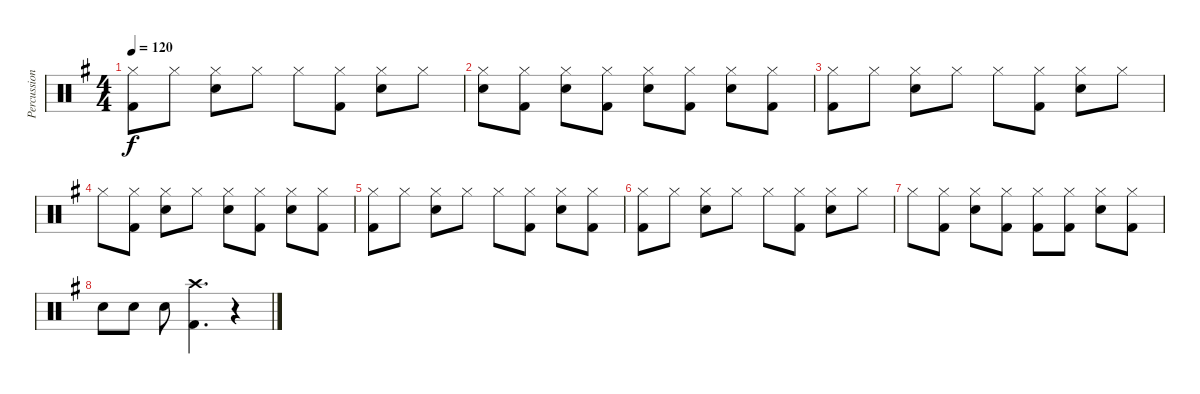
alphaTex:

\track ("Percussion" "Percussion") {instrument percussion}
\staff {score}
\articulation defaults
\ts (4 4)
\tempo 120
\clef neutral
\ks g
("Hi-Hat (closed)" "Kick (hit) 2").8{dy f} "Hi-Hat (closed)".8 ("Hi-Hat (closed)" "Snare (hit) 2").8 "Hi-Hat (closed)".8 "Hi-Hat (closed)".8 ("Hi-Hat (closed)" "Kick (hit) 2").8 ("Hi-Hat (closed)" "Snare (hit) 2").8 "Hi-Hat (closed)".8 |
("Hi-Hat (closed)" "Snare (hit) 2").8 ("Hi-Hat (closed)" "Kick (hit) 2").8 ("Hi-Hat (closed)" "Snare (hit) 2").8 ("Hi-Hat (closed)" "Kick (hit) 2").8 ("Hi-Hat (closed)" "Snare (hit) 2").8 ("Hi-Hat (closed)" "Kick (hit) 2").8 ("Hi-Hat (closed)" "Snare (hit) 2").8 ("Hi-Hat (closed)" "Kick (hit) 2").8 |
("Hi-Hat (closed)" "Kick (hit) 2").8 "Hi-Hat (closed)".8 ("Hi-Hat (closed)" "Snare (hit) 2").8 "Hi-Hat (closed)".8 "Hi-Hat (closed)".8 ("Hi-Hat (closed)" "Kick (hit) 2").8 ("Hi-Hat (closed)" "Snare (hit) 2").8 "Hi-Hat (closed)".8 |
"Hi-Hat (closed)".8 ("Hi-Hat (closed)" "Kick (hit) 2").8 ("Hi-Hat (closed)" "Snare (hit) 2").8 "Hi-Hat (closed)".8 ("Hi-Hat (closed)" "Snare (hit) 2").8 ("Hi-Hat (closed)" "Kick (hit) 2").8 ("Hi-Hat (closed)" "Snare (hit) 2").8 ("Hi-Hat (closed)" "Kick (hit) 2").8 |
("Hi-Hat (closed)" "Kick (hit) 2").8 "Hi-Hat (closed)".8 ("Hi-Hat (closed)" "Snare (hit) 2").8 "Hi-Hat (closed)".8 "Hi-Hat (closed)".8 ("Hi-Hat (closed)" "Kick (hit) 2").8 ("Hi-Hat (closed)" "Snare (hit) 2").8 ("Hi-Hat (closed)" "Kick (hit) 2").8 |
("Hi-Hat (closed)" "Kick (hit) 2").8 "Hi-Hat (closed)".8 ("Hi-Hat (closed)" "Snare (hit) 2").8 "Hi-Hat (closed)".8 "Hi-Hat (closed)".8 ("Hi-Hat (closed)" "Kick (hit) 2").8 ("Hi-Hat (closed)" "Snare (hit) 2").8 "Hi-Hat (closed)".8 |
"Hi-Hat (closed)".8 ("Hi-Hat (closed)" "Kick (hit) 2").8 ("Hi-Hat (closed)" "Snare (hit) 2").8 ("Hi-Hat (closed)" "Kick (hit) 2").8 ("Hi-Hat (closed)" "Kick (hit) 2").8 ("Hi-Hat (closed)" "Kick (hit) 2").8 ("Hi-Hat (closed)" "Snare (hit) 2").8 ("Hi-Hat (closed)" "Kick (hit) 2").8 |
"Snare (hit) 2".8 "Snare (hit) 2".8 "Snare (hit) 2".8 ("Crash high (hit)" "Kick (hit) 2").4{d} r.4
